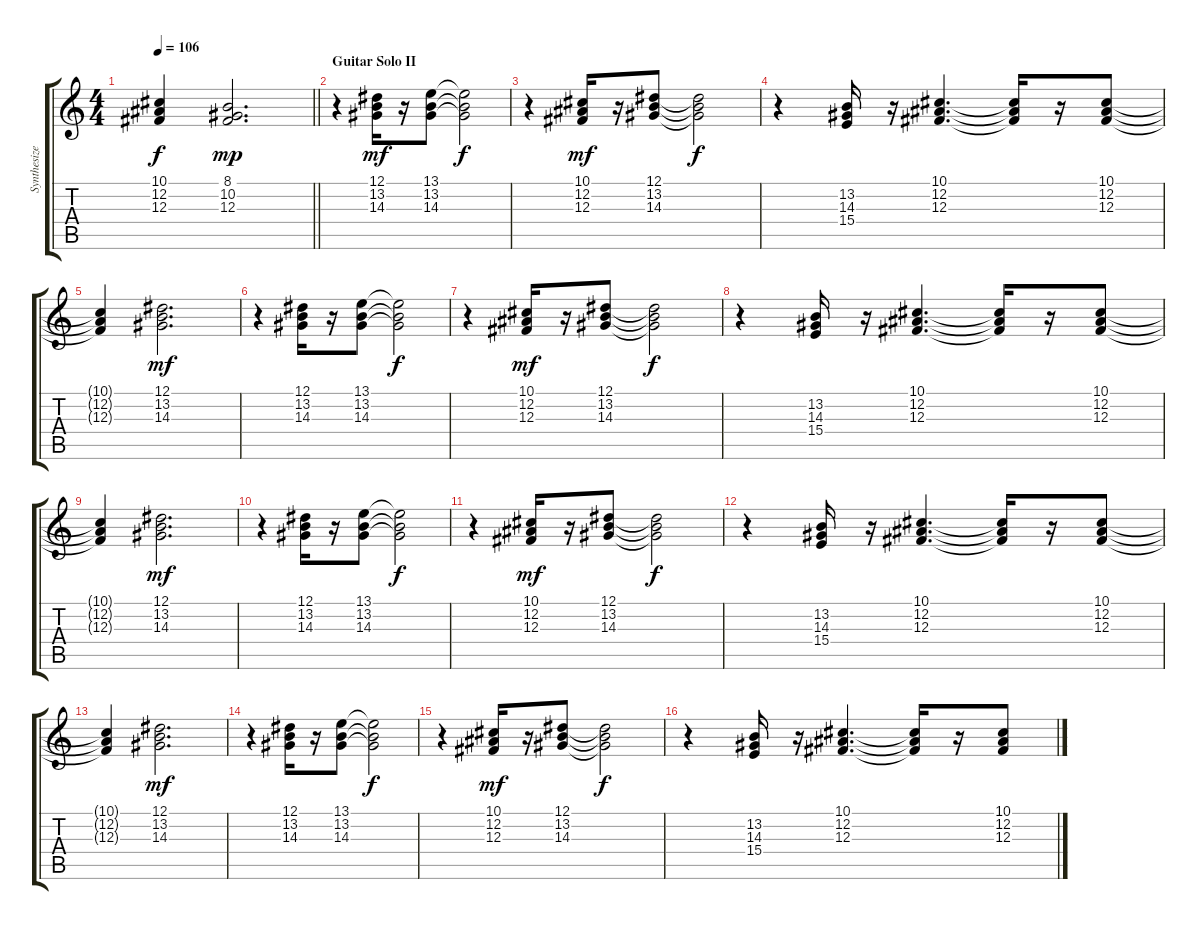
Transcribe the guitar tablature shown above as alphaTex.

\track ("Synthesizer II" "Synthesize") {instrument synthstrings1}
\staff {score tabs}
\tuning (Eb4 Bb3 Gb3 Db3 Ab2 Eb2) {hide}
\ts (4 4)
\tempo 106
\clef g2
\barLineRight lightlight
\ks c
(10.1{t} 12.2{t} 12.3{t}).4{dy f} (8.1 10.2 12.3).2{d dy mp} |
\section ("" "Guitar Solo II")
r.4 (12.1 13.2 14.3).16{dy mf} r.16 (13.1 13.2 14.3).8 (13.1{t} 13.2{t} 14.3{t}).2{dy f} |
r.4 (10.1 12.2 12.3).16{dy mf} r.16 (12.1 13.2 14.3).8 (12.1{t} 13.2{t} 14.3{t}).2{dy f} |
r.4 (13.2 14.3 15.4).16 r.16 (10.1 12.2 12.3).4{d} (10.1{t} 12.2{t} 12.3{t}).16 r.16 (10.1 12.2 12.3).8 |
(10.1{t} 12.2{t} 12.3{t}).4 (12.1 13.2 14.3).2{d dy mf} |
r.4 (12.1 13.2 14.3).16 r.16 (13.1 13.2 14.3).8 (13.1{t} 13.2{t} 14.3{t}).2{dy f} |
r.4 (10.1 12.2 12.3).16{dy mf} r.16 (12.1 13.2 14.3).8 (12.1{t} 13.2{t} 14.3{t}).2{dy f} |
r.4 (13.2 14.3 15.4).16 r.16 (10.1 12.2 12.3).4{d} (10.1{t} 12.2{t} 12.3{t}).16 r.16 (10.1 12.2 12.3).8 |
(10.1{t} 12.2{t} 12.3{t}).4 (12.1 13.2 14.3).2{d dy mf} |
r.4 (12.1 13.2 14.3).16 r.16 (13.1 13.2 14.3).8 (13.1{t} 13.2{t} 14.3{t}).2{dy f} |
r.4 (10.1 12.2 12.3).16{dy mf} r.16 (12.1 13.2 14.3).8 (12.1{t} 13.2{t} 14.3{t}).2{dy f} |
r.4 (13.2 14.3 15.4).16 r.16 (10.1 12.2 12.3).4{d} (10.1{t} 12.2{t} 12.3{t}).16 r.16 (10.1 12.2 12.3).8 |
(10.1{t} 12.2{t} 12.3{t}).4 (12.1 13.2 14.3).2{d dy mf} |
r.4 (12.1 13.2 14.3).16 r.16 (13.1 13.2 14.3).8 (13.1{t} 13.2{t} 14.3{t}).2{dy f} |
r.4 (10.1 12.2 12.3).16{dy mf} r.16 (12.1 13.2 14.3).8 (12.1{t} 13.2{t} 14.3{t}).2{dy f} |
r.4{volume 3} (13.2 14.3 15.4).16 r.16 (10.1 12.2 12.3).4{d} (10.1{t} 12.2{t} 12.3{t}).16 r.16 (10.1 12.2 12.3).8
